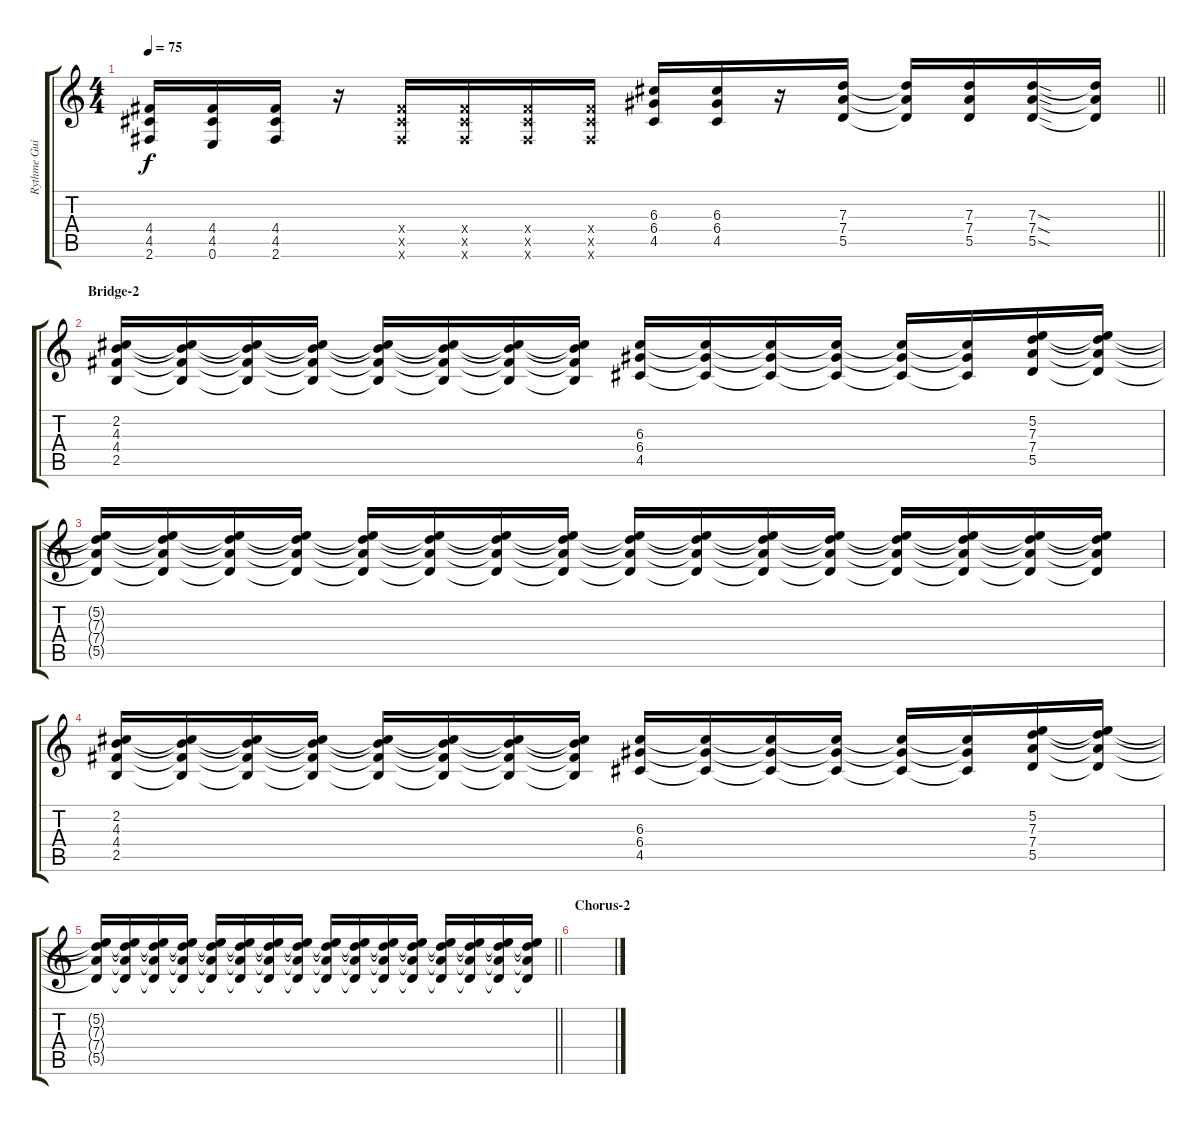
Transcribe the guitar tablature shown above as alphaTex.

\track ("Rythme Guitar" "Rythme Gui") {instrument electricguitarclean}
\staff {score tabs}
\tuning (E4 B3 G3 D3 A2 E2) {hide}
\ts (4 4)
\tempo 75
\clef g2
\barLineRight lightlight
\ks c
(4.4 4.5 2.6).16{dy f} (4.4 4.5 0.6).16 (4.4 4.5 2.6).16 r.16 (4.4{x} 4.5{x} 2.6{x}).16 (4.4{x} 4.5{x} 2.6{x}).16 (4.4{x} 4.5{x} 2.6{x}).16 (4.4{x} 4.5{x} 2.6{x}).16 (6.3 6.4 4.5).16 (6.3 6.4 4.5).16 r.16 (7.3 7.4 5.5).16 (7.3{t} 7.4{t} 5.5{t}).16 (7.3 7.4 5.5).16 (7.3{sod} 7.4{sod} 5.5{sod}).16 (7.3{t} 7.4{t} 5.5{t}).16 |
\section ("" "Bridge-2")
(2.2 4.3 4.4 2.5).16 (2.2{t} 4.3{t} 4.4{t} 2.5{t}).16 (2.2{t} 4.3{t} 4.4{t} 2.5{t}).16 (2.2{t} 4.3{t} 4.4{t} 2.5{t}).16 (2.2{t} 4.3{t} 4.4{t} 2.5{t}).16 (2.2{t} 4.3{t} 4.4{t} 2.5{t}).16 (2.2{t} 4.3{t} 4.4{t} 2.5{t}).16 (2.2{t} 4.3{t} 4.4{t} 2.5{t}).16 (6.3 6.4 4.5).16 (6.3{t} 6.4{t} 4.5{t}).16 (6.3{t} 6.4{t} 4.5{t}).16 (6.3{t} 6.4{t} 4.5{t}).16 (6.3{t} 6.4{t} 4.5{t}).16 (6.3{t} 6.4{t} 4.5{t}).16 (5.2 7.3 7.4 5.5).16 (5.2{t} 7.3{t} 7.4{t} 5.5{t}).16 |
(5.2{t} 7.3{t} 7.4{t} 5.5{t}).16 (5.2{t} 7.3{t} 7.4{t} 5.5{t}).16 (5.2{t} 7.3{t} 7.4{t} 5.5{t}).16 (5.2{t} 7.3{t} 7.4{t} 5.5{t}).16 (5.2{t} 7.3{t} 7.4{t} 5.5{t}).16 (5.2{t} 7.3{t} 7.4{t} 5.5{t}).16 (5.2{t} 7.3{t} 7.4{t} 5.5{t}).16 (5.2{t} 7.3{t} 7.4{t} 5.5{t}).16 (5.2{t} 7.3{t} 7.4{t} 5.5{t}).16 (5.2{t} 7.3{t} 7.4{t} 5.5{t}).16 (5.2{t} 7.3{t} 7.4{t} 5.5{t}).16 (5.2{t} 7.3{t} 7.4{t} 5.5{t}).16 (5.2{t} 7.3{t} 7.4{t} 5.5{t}).16 (5.2{t} 7.3{t} 7.4{t} 5.5{t}).16 (5.2{t} 7.3{t} 7.4{t} 5.5{t}).16 (5.2{t} 7.3{t} 7.4{t} 5.5{t}).16 |
(2.2 4.3 4.4 2.5).16 (2.2{t} 4.3{t} 4.4{t} 2.5{t}).16 (2.2{t} 4.3{t} 4.4{t} 2.5{t}).16 (2.2{t} 4.3{t} 4.4{t} 2.5{t}).16 (2.2{t} 4.3{t} 4.4{t} 2.5{t}).16 (2.2{t} 4.3{t} 4.4{t} 2.5{t}).16 (2.2{t} 4.3{t} 4.4{t} 2.5{t}).16 (2.2{t} 4.3{t} 4.4{t} 2.5{t}).16 (6.3 6.4 4.5).16 (6.3{t} 6.4{t} 4.5{t}).16 (6.3{t} 6.4{t} 4.5{t}).16 (6.3{t} 6.4{t} 4.5{t}).16 (6.3{t} 6.4{t} 4.5{t}).16 (6.3{t} 6.4{t} 4.5{t}).16 (5.2 7.3 7.4 5.5).16 (5.2{t} 7.3{t} 7.4{t} 5.5{t}).16 |
\barLineRight lightlight
(5.2{t} 7.3{t} 7.4{t} 5.5{t}).16 (5.2{t} 7.3{t} 7.4{t} 5.5{t}).16 (5.2{t} 7.3{t} 7.4{t} 5.5{t}).16 (5.2{t} 7.3{t} 7.4{t} 5.5{t}).16 (5.2{t} 7.3{t} 7.4{t} 5.5{t}).16 (5.2{t} 7.3{t} 7.4{t} 5.5{t}).16 (5.2{t} 7.3{t} 7.4{t} 5.5{t}).16 (5.2{t} 7.3{t} 7.4{t} 5.5{t}).16 (5.2{t} 7.3{t} 7.4{t} 5.5{t}).16 (5.2{t} 7.3{t} 7.4{t} 5.5{t}).16 (5.2{t} 7.3{t} 7.4{t} 5.5{t}).16 (5.2{t} 7.3{t} 7.4{t} 5.5{t}).16 (5.2{t} 7.3{t} 7.4{t} 5.5{t}).16 (5.2{t} 7.3{t} 7.4{t} 5.5{t}).16 (5.2{t} 7.3{t} 7.4{t} 5.5{t}).16 (5.2{t} 7.3{t} 7.4{t} 5.5{t}).16 |
\section ("" "Chorus-2")
